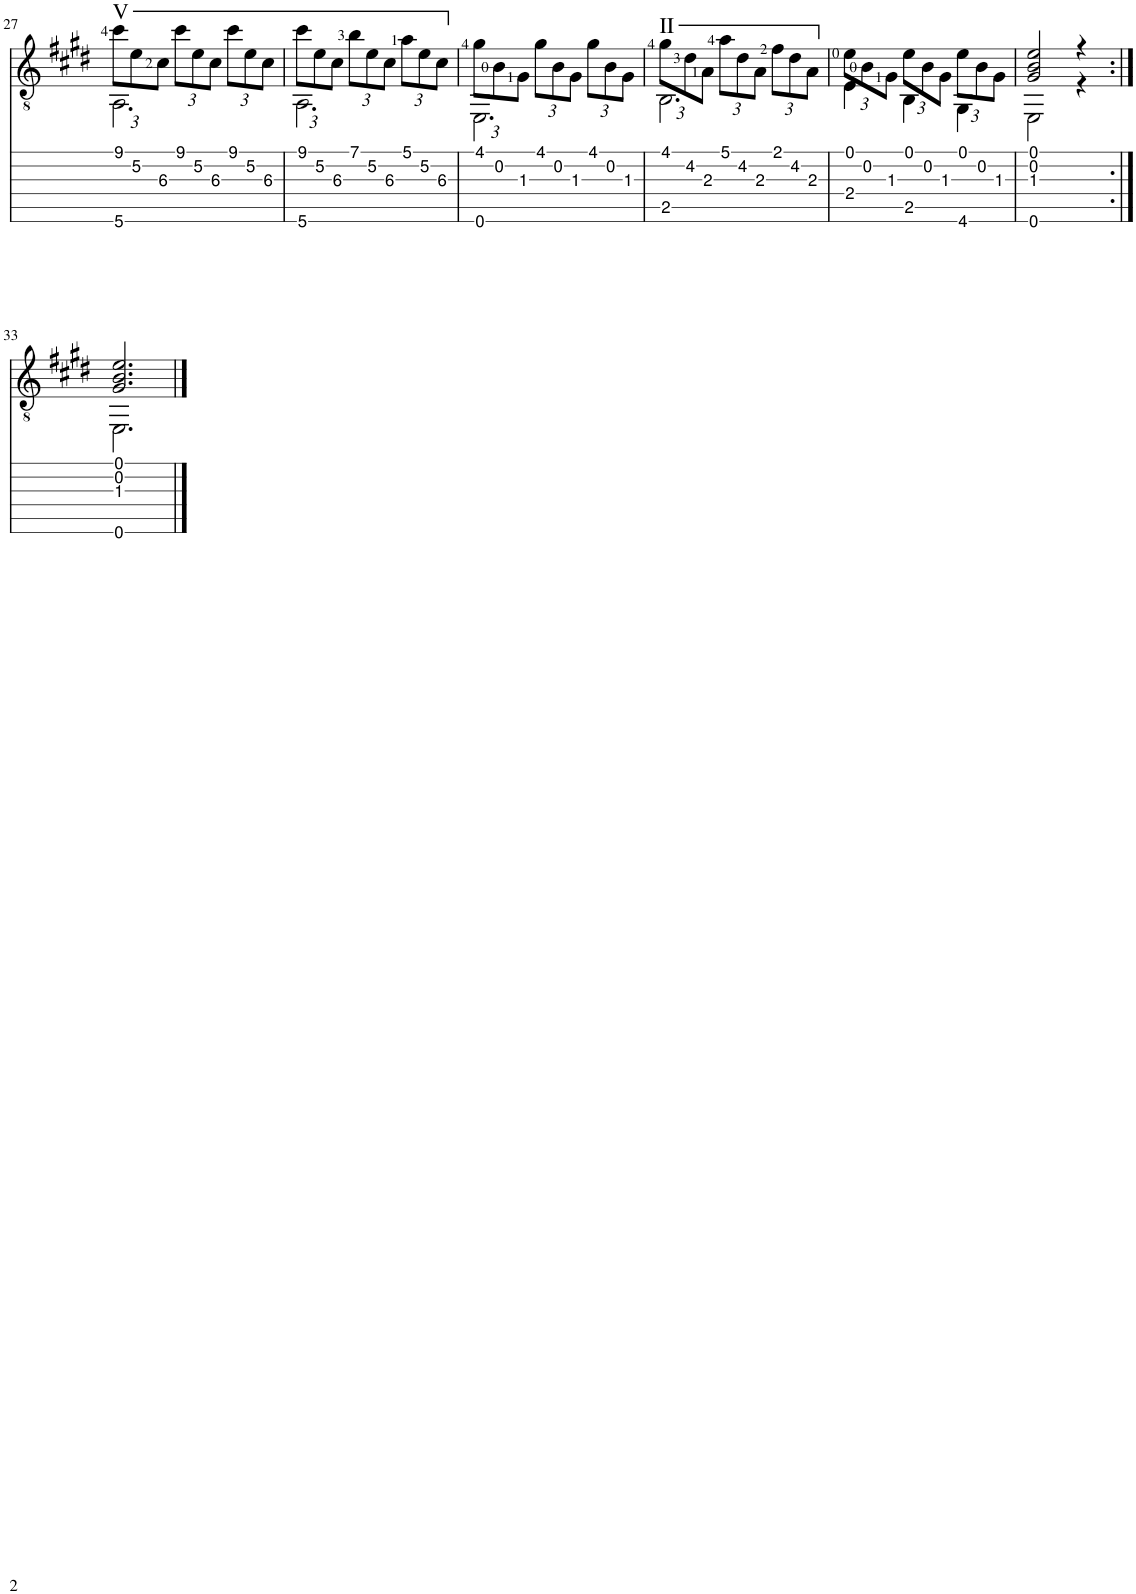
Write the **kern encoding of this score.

**kern	**kern
*part1	*part1
*staff2	*staff1
*I"Guitar	*
!!LO:PB:g=z
*	*clefGv2
*k[f#c#g#d#]	*k[f#c#g#d#]
*M3/4	*M3/4
*Xbrackettup	*Xbrackettup
=27	=27
*^	*^
!	!	!LO:TX:a:t=V	!
12cc#L	2.AA	12cc#\L	2.AA\
12e	.	12e\	.
12c#J	.	12c#\J	.
12cc#L	.	12cc#\L	.
12e	.	12e\	.
12c#J	.	12c#\J	.
12cc#L	.	12cc#\L	.
12e	.	12e\	.
12c#J	.	12c#\J	.
=28	=28	=28	=28
12cc#L	2.AA	12cc#\L	2.AA\
12e	.	12e\	.
12c#J	.	12c#\J	.
12bL	.	12b\L	.
12e	.	12e\	.
12c#J	.	12c#\J	.
12aL	.	12a\L	.
12e	.	12e\	.
12c#J	.	12c#\J	.
=29	=29	=29	=29
12g#L	2.EE	12g#\L	2.EE\
12B	.	12B\	.
12G#J	.	12G#\J	.
12g#L	.	12g#\L	.
12B	.	12B\	.
12G#J	.	12G#\J	.
12g#L	.	12g#\L	.
12B	.	12B\	.
12G#J	.	12G#\J	.
=30	=30	=30	=30
!	!	!LO:TX:a:t=II	!
12g#L	2.BB	12g#\L	2.BB\
12d#	.	12d#\	.
12AJ	.	12A\J	.
12aL	.	12a\L	.
12d#	.	12d#\	.
12AJ	.	12A\J	.
12f#L	.	12f#\L	.
12d#	.	12d#\	.
12AJ	.	12A\J	.
=31	=31	=31	=31
12eL	4E	12e\L	4E\
12B	.	12B\	.
12G#J	.	12G#\J	.
12eL	4BB	12e\L	4BB\
12B	.	12B\	.
12G#J	.	12G#\J	.
12eL	4GG#	12e\L	4GG#\
12B	.	12B\	.
12G#J	.	12G#\J	.
=32	=32	=32	=32
2G# 2B 2e	2EE	2G#/ 2B/ 2e/	2EE\
4r	4r	4r	4r
!!LO:LB:g=z	!!
=33:|!	=33:|!	=33:|!	=33:|!
2.G# 2.B 2.e	2.EE	2.G#/ 2.B/ 2.e/	2.EE\
*v	*v	*	*
*	*v	*v
==	==
*-	*-
